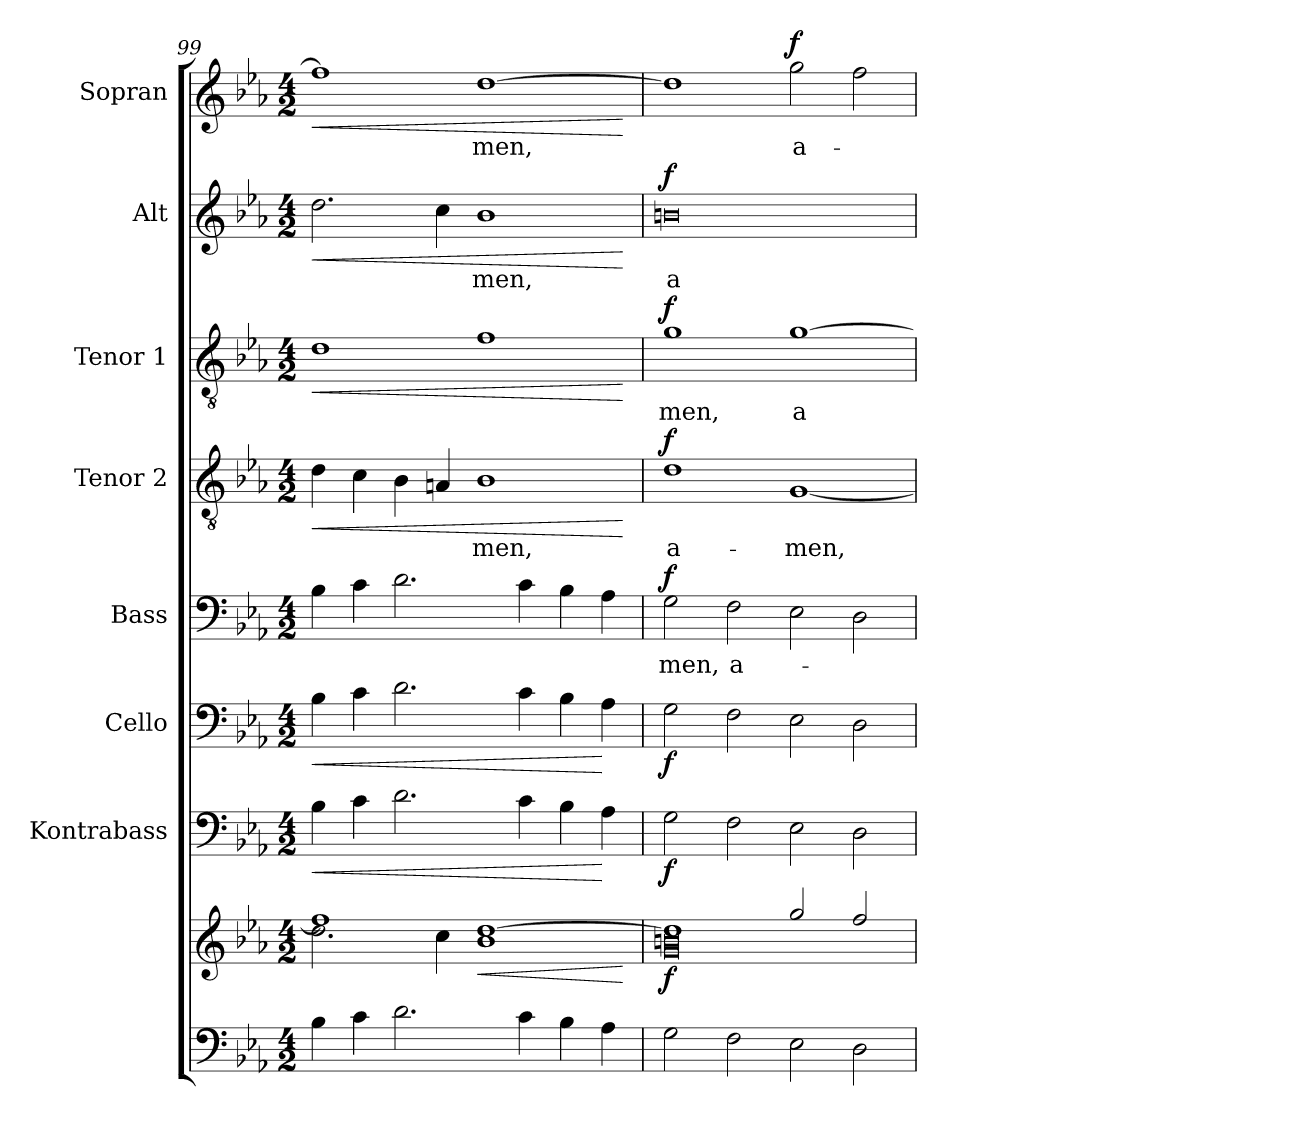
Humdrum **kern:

**kern	**kern	**dynam	**kern	**dynam	**kern	**dynam	**kern	**text	**dynam	**kern	**text	**dynam	**kern	**text	**dynam	**kern	**text	**dynam	**kern	**text	**dynam
*part8	*part8	*part8	*part7	*part7	*part6	*part6	*part5	*part5	*part5	*part4	*part4	*part4	*part3	*part3	*part3	*part2	*part2	*part2	*part1	*part1	*part1
*staff9	*staff8	*staff8/9	*staff7	*staff7	*staff6	*staff6	*staff5	*staff5	*staff5	*staff4	*staff4	*staff4	*staff3	*staff3	*staff3	*staff2	*staff2	*staff2	*staff1	*staff1	*staff1
*	*	*	*I"Kontrabass	*	*I"Cello	*	*I"Bass	*	*	*I"Tenor 2	*	*	*I"Tenor 1	*	*	*I"Alt	*	*	*I"Sopran	*	*
*	*	*	*I'Kb.	*	*	*	*I'B.	*	*	*I'T. 2	*	*	*I'T. 1	*	*	*I'A.	*	*	*I'S.	*	*
!!LO:PB:g=z
*clefF4	*clefG2	*	*clefF4	*	*clefF4	*	*clefF4	*	*	*clefGv2	*	*	*clefGv2	*	*	*clefG2	*	*	*clefG2	*	*
*	*	*	*ITrd7c12	*	*	*	*	*	*	*	*	*	*	*	*	*	*	*	*	*	*
*k[b-e-a-]	*k[b-e-a-]	*	*k[b-e-a-]	*	*k[b-e-a-]	*	*k[b-e-a-]	*	*	*k[b-e-a-]	*	*	*k[b-e-a-]	*	*	*k[b-e-a-]	*	*	*k[b-e-a-]	*	*
*E-:	*E-:	*	*E-:	*	*E-:	*	*E-:	*	*	*E-:	*	*	*E-:	*	*	*E-:	*	*	*E-:	*	*
*M4/2	*M4/2	*	*M4/2	*	*M4/2	*	*M4/2	*	*	*M4/2	*	*	*M4/2	*	*	*M4/2	*	*	*M4/2	*	*
=99	=99	=99	=99	=99	=99	=99	=99	=99	=99	=99	=99	=99	=99	=99	=99	=99	=99	=99	=99	=99	=99
*	*^	*	*	*	*	*	*	*	*	*	*	*	*	*	*	*	*	*	*	*	*
!	!	!	!	!	!LO:HP:b	!	!LO:HP:b	!	!	!	!	!	!LO:HP:b	!	!	!LO:HP:b	!	!	!LO:HP:b	!	!	!LO:HP:b
4B-\	1ff]	2.dd\	.	4BB-\	<	4B-\	<	4B-\	.	.	4d\	.	<	1d	.	<	2.dd\	.	<	1ff]	.	<
4c\	.	.	.	4C\	.	4c\	.	4c\	.	.	4c\	.	.	.	.	.	.	.	.	.	.	.
2.d\	.	.	.	2.D\	.	2.d\	.	2.d\	.	.	4B-\	.	.	.	.	.	.	.	.	.	.	.
.	.	4cc\	.	.	.	.	.	.	.	.	4An/	.	.	.	.	.	4cc\	.	.	.	.	.
!	!	!	!LO:HP:b	!	!	!	!	!	!	!	!	!LO:LY:b	!	!	!	!	!	!LO:LY:b	!	!	!LO:LY:b	!
.	[>1dd	1b-	<	.	.	.	.	.	.	.	1B-	-men,	.	1f	.	.	1b-	-men,	.	[1dd	-men,	.
4c\	.	.	.	4C\	.	4c\	.	4c\	.	.	.	.	.	.	.	.	.	.	.	.	.	.
4B-\	.	.	.	4BB-\	.	4B-\	.	4B-\	.	.	.	.	.	.	.	.	.	.	.	.	.	.
4A-\	.	.	.	4AA-\	[	4A-\	[	4A-\	.	.	.	.	.	.	.	.	.	.	.	.	.	.
*	*v	*v	*	*	*	*	*	*	*	*	*	*	*	*	*	*	*	*	*	*	*	*
.	.	[	.	.	.	.	.	.	.	.	.	[	.	.	[	.	.	[	.	.	[
=100	=100	=100	=100	=100	=100	=100	=100	=100	=100	=100	=100	=100	=100	=100	=100	=100	=100	=100	=100	=100	=100
*	*^	*	*	*	*	*	*	*	*	*	*	*	*	*	*	*	*	*	*	*	*
!	!	!	!LO:DY:b	!	!LO:DY:b	!	!LO:DY:b	!	!LO:LY:b	!LO:DY:a	!	!LO:LY:b	!LO:DY:a	!	!LO:LY:b	!LO:DY:a	!	!LO:LY:b	!LO:DY:a	!	!	!
2G\	1dd]	0g 0bn	f	2GG\	f	2G\	f	2G\	-men,	f	1d	a-	f	1g	-men,	f	0bn	a-	f	1dd]	.	.
!	!	!	!	!	!	!	!	!	!LO:LY:b	!	!	!	!	!	!	!	!	!	!	!	!	!
2F\	.	.	.	2FF\	.	2F\	.	2F\	a-	.	.	.	.	.	.	.	.	.	.	.	.	.
!	!	!	!	!	!	!	!	!	!	!	!	!LO:LY:b	!	!	!LO:LY:b	!	!	!	!	!	!LO:LY:b	!LO:DY:a
2E-\	2gg/	.	.	2EE-\	.	2E-\	.	2E-\	.	.	[1G	-men,	.	[1g	a-	.	.	.	.	2gg\	a-	f
2D\	2ff/	.	.	2DD\	.	2D\	.	2D\	.	.	.	.	.	.	.	.	.	.	.	2ff\	.	.
*	*v	*v	*	*	*	*	*	*	*	*	*	*	*	*	*	*	*	*	*	*	*	*
=	=	=	=	=	=	=	=	=	=	=	=	=	=	=	=	=	=	=	=	=	=
*-	*-	*-	*-	*-	*-	*-	*-	*-	*-	*-	*-	*-	*-	*-	*-	*-	*-	*-	*-	*-	*-
